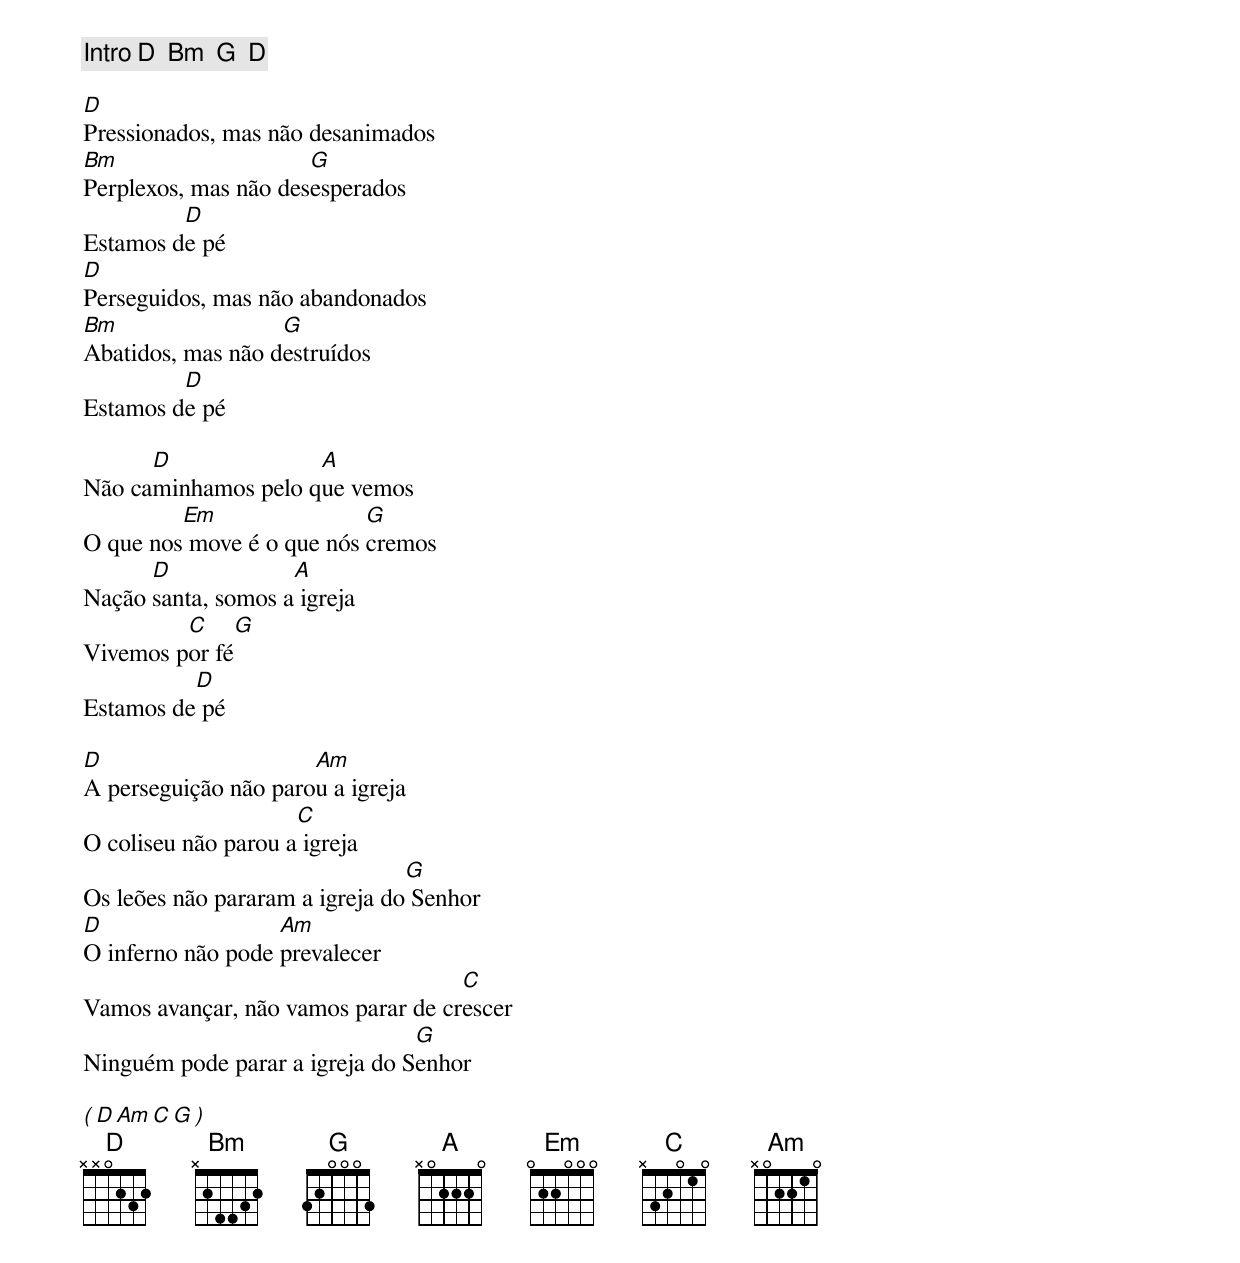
[Intro] D  Bm  G  D

D
Pressionados, mas não desanimados
Bm                    G
Perplexos, mas não desesperados
         D
Estamos de pé
D
Perseguidos, mas não abandonados
Bm                 G
Abatidos, mas não destruídos
         D
Estamos de pé

      D              A
Não caminhamos pelo que vemos
         Em                G
O que nos move é o que nós cremos
      D             A
Nação santa, somos a igreja
         C     G
Vivemos por fé
          D
Estamos de pé

D                     Am
A perseguição não parou a igreja
                     C
O coliseu não parou a igreja
                                G
Os leões não pararam a igreja do Senhor
D                  Am
O inferno não pode prevalecer
                                    C
Vamos avançar, não vamos parar de crescer
                                G
Ninguém pode parar a igreja do Senhor

( D  Am  C  G )
